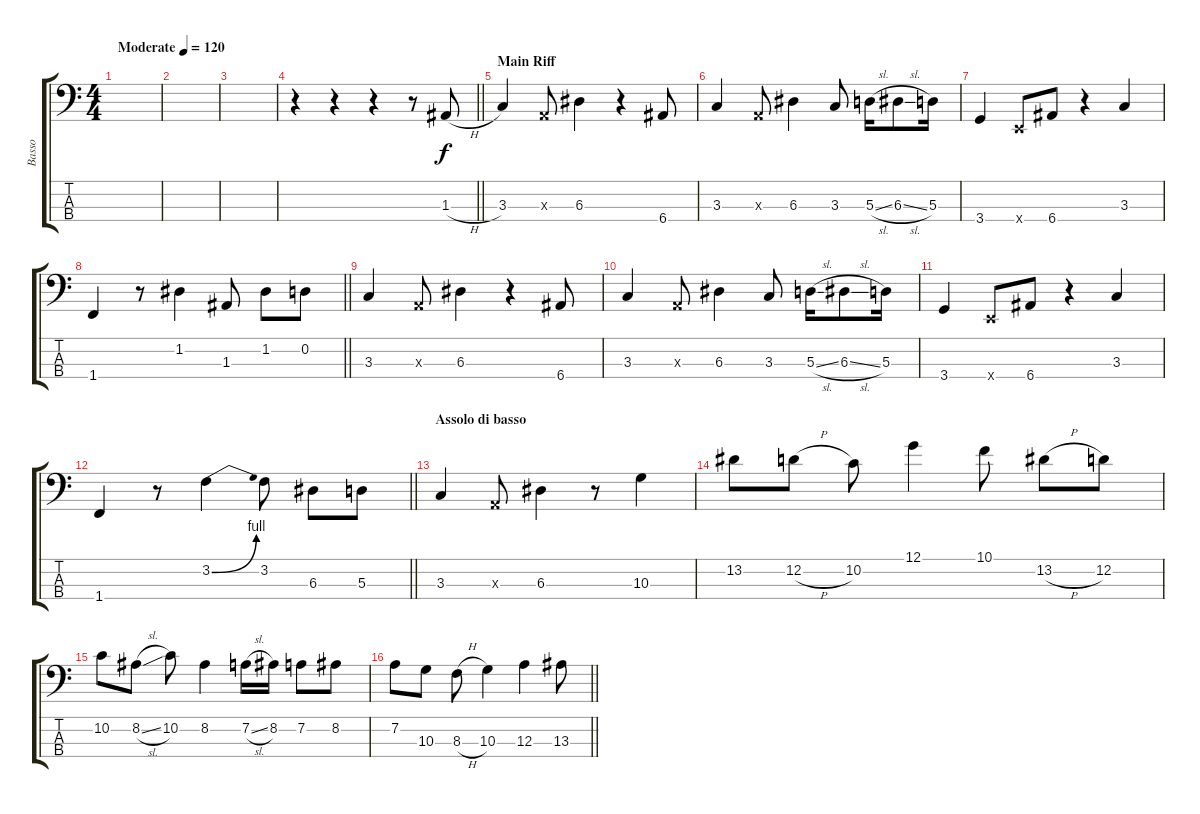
\track ("Basso" "Basso") {instrument electricbasspick}
\staff {score tabs}
\tuning (G2 D2 A1 E1) {hide}
\ts (4 4)
\tempo (120 "Moderate")
\clef f4
\ks c
|
|
|
\barLineRight lightlight
r.4 r.4 r.4 r.8 1.3{h}.8 |
\section ("" "Main Riff")
3.3.4 0.3{x}.8 6.3.4 r.4 6.4.8 |
3.3.4 0.3{x}.8 6.3.4 3.3.8 5.3{sl}.16 6.3{sl}.8 5.3.16 |
3.4.4 0.4{x}.8 6.4.8 r.4 3.3.4 |
\barLineRight lightlight
1.4.4 r.8 1.2.4 1.3.8 1.2.8 0.2.8 |
3.3.4 0.3{x}.8 6.3.4 r.4 6.4.8 |
3.3.4 0.3{x}.8 6.3.4 3.3.8 5.3{sl}.16 6.3{sl}.8 5.3.16 |
3.4.4 0.4{x}.8 6.4.8 r.4 3.3.4 |
\barLineRight lightlight
1.4.4 r.8 3.2{be (bend 0 0 60 4)}.4 3.2.8 6.3.8 5.3.8 |
\section ("" "Assolo di basso")
3.3.4 0.3{x}.8 6.3.4 r.8 10.3.4 |
13.2.8 12.2{h}.8 10.2.8 12.1.4 10.1.8 13.2{h}.8 12.2.8 |
10.2.8 8.2{sl}.8 10.2.8 8.2.4 7.2{sl}.16 8.2.16 7.2.8 8.2.8 |
\barLineRight lightlight
7.2.8 10.3.8 8.3{h}.8 10.3.4 12.3.4 13.3.8
